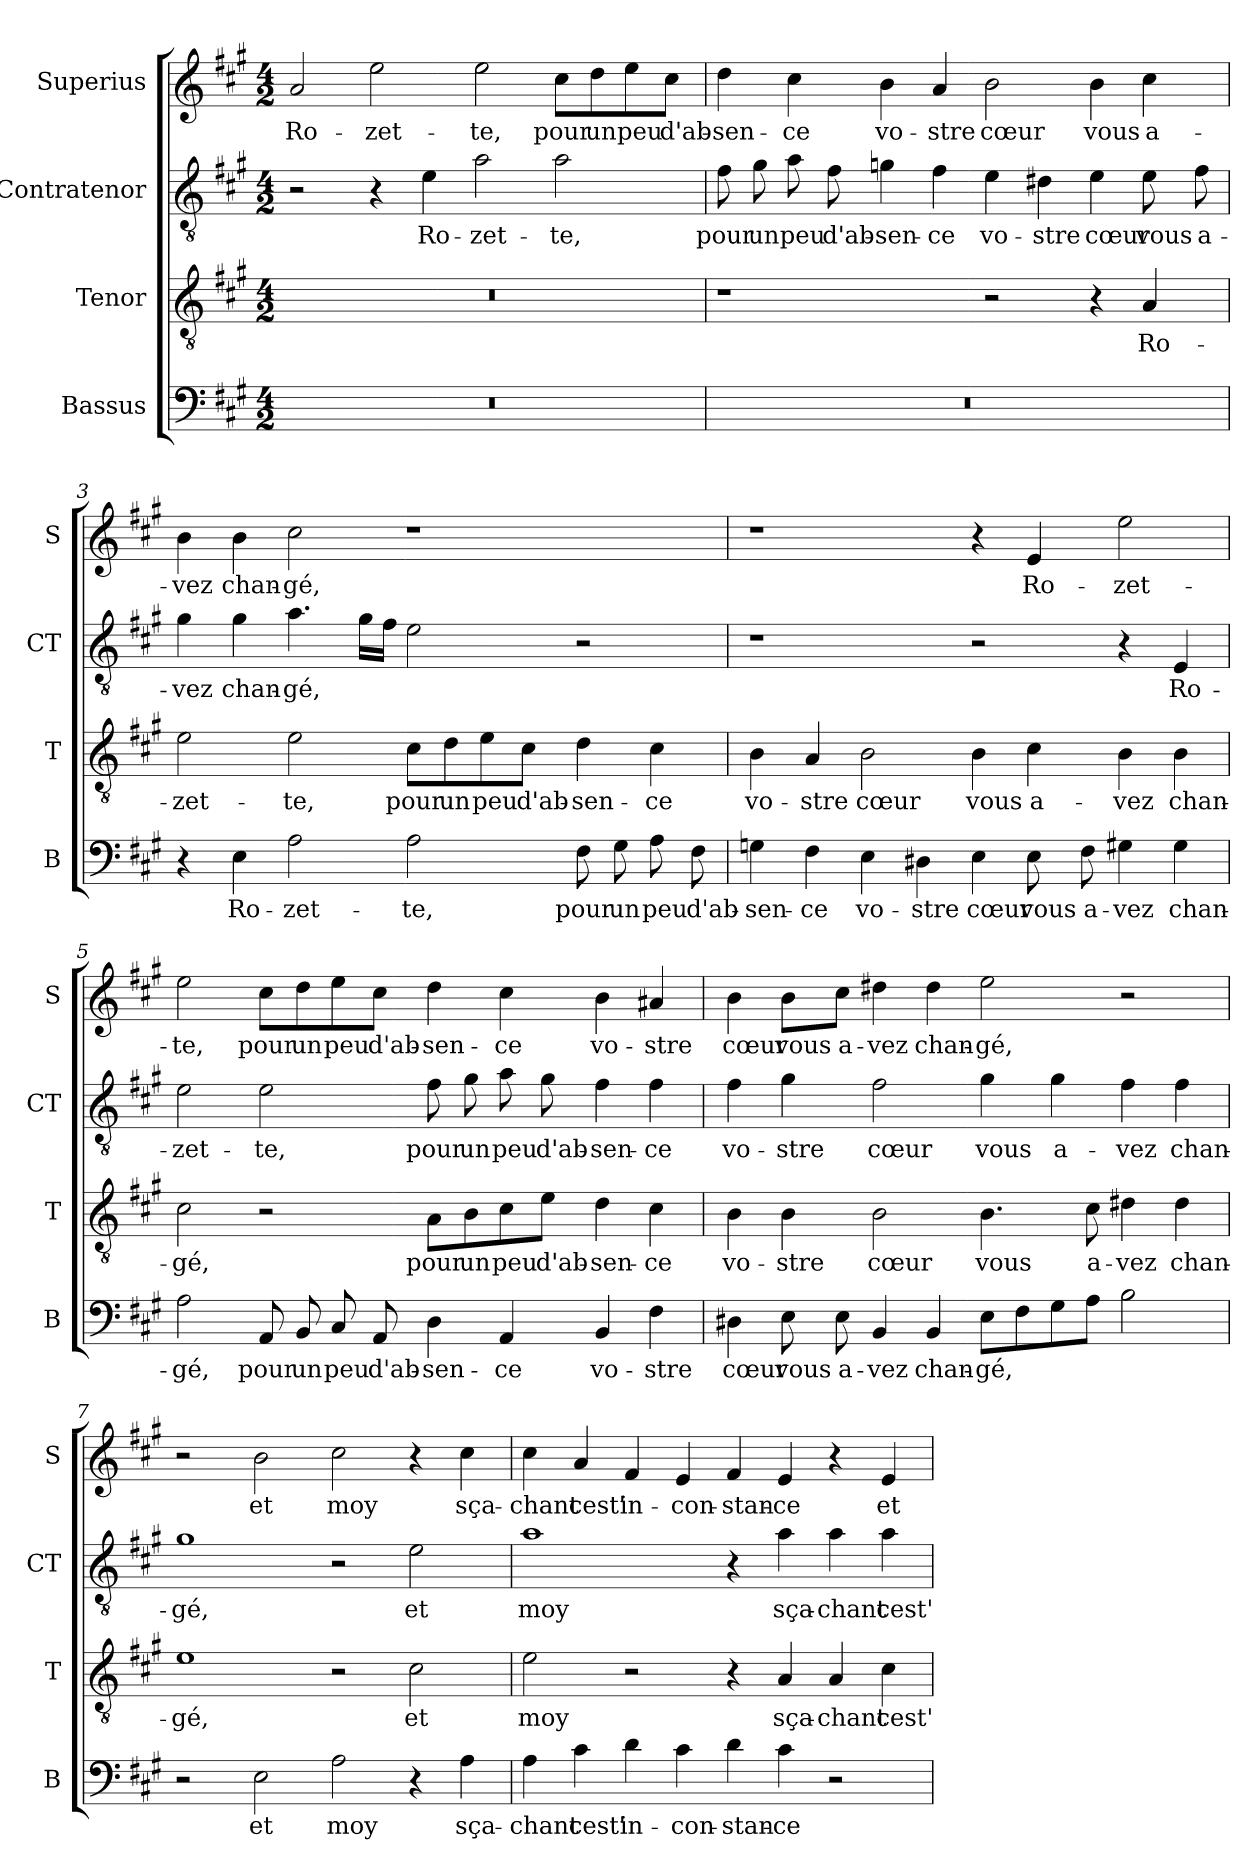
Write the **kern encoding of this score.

**kern	**text	**kern	**text	**kern	**text	**kern	**text
*part4	*part4	*part3	*part3	*part2	*part2	*part1	*part1
*staff4	*staff4	*staff3	*staff3	*staff2	*staff2	*staff1	*staff1
*I"Bassus	*	*I"Tenor	*	*I"Contratenor	*	*I"Superius	*
*I'B	*	*I'T	*	*I'CT	*	*I'S	*
*clefF4	*	*clefGv2	*	*clefGv2	*	*clefG2	*
*k[f#c#g#]	*	*k[f#c#g#]	*	*k[f#c#g#]	*	*k[f#c#g#]	*
*A:	*	*A:	*	*A:	*	*A:	*
*M4/2	*	*M4/2	*	*M4/2	*	*M4/2	*
=1	=1	=1	=1	=1	=1	=1	=1
!	!	!	!	!	!	!	!LO:LY:b
0r	.	0r	.	2r	.	2a/	Ro-
!	!	!	!	!	!	!	!LO:LY:b
.	.	.	.	4r	.	2ee\	-zet-
!	!	!	!	!	!LO:LY:b	!	!
.	.	.	.	4e\	Ro-	.	.
!	!	!	!	!	!LO:LY:b	!	!LO:LY:b
.	.	.	.	2a\	-zet-	2ee\	-te,
!	!	!	!	!	!LO:LY:b	!	!LO:LY:b
.	.	.	.	2a\	-te,	8cc#\L	pour
!	!	!	!	!	!	!	!LO:LY:b
.	.	.	.	.	.	8dd\	un
!	!	!	!	!	!	!	!LO:LY:b
.	.	.	.	.	.	8ee\	peu
!	!	!	!	!	!	!	!LO:LY:b
.	.	.	.	.	.	8cc#\J	d'ab-
=2	=2	=2	=2	=2	=2	=2	=2
!	!	!	!	!	!LO:LY:b	!	!LO:LY:b
0r	.	1r	.	8f#\	pour	4dd\	-sen-
!	!	!	!	!	!LO:LY:b	!	!
.	.	.	.	8g#\	un	.	.
!	!	!	!	!	!LO:LY:b	!	!LO:LY:b
.	.	.	.	8a\	peu	4cc#\	-ce
!	!	!	!	!	!LO:LY:b	!	!
.	.	.	.	8f#\	d'ab-	.	.
!	!	!	!	!	!LO:LY:b	!	!LO:LY:b
.	.	.	.	4gn\	-sen-	4b\	vo-
!	!	!	!	!	!LO:LY:b	!	!LO:LY:b
.	.	.	.	4f#\	-ce	4a/	-stre
!	!	!	!	!	!LO:LY:b	!	!LO:LY:b
.	.	2r	.	4e\	vo-	2b\	cœur
!	!	!	!	!	!LO:LY:b	!	!
.	.	.	.	4d#X\	-stre	.	.
!	!	!	!	!	!LO:LY:b	!	!LO:LY:b
.	.	4r	.	4e\	cœur	4b\	vous
!	!	!	!LO:LY:b	!	!LO:LY:b	!	!LO:LY:b
.	.	4A/	Ro-	8e\	vous	4cc#\	a-
!	!	!	!	!	!LO:LY:b	!	!
.	.	.	.	8f#\	a-	.	.
!!LO:LB:g=z
=3	=3	=3	=3	=3	=3	=3	=3
!	!	!	!LO:LY:b	!	!LO:LY:b	!	!LO:LY:b
4r	.	2e\	-zet-	4g#\	-vez	4b\	-vez
!	!LO:LY:b	!	!	!	!LO:LY:b	!	!LO:LY:b
4E\	Ro-	.	.	4g#\	chan-	4b\	chan-
!	!LO:LY:b	!	!LO:LY:b	!	!LO:LY:b	!	!LO:LY:b
2A\	-zet-	2e\	-te,	4.a\	-gé,	2cc#\	-gé,
.	.	.	.	16g#\LL	.	.	.
.	.	.	.	16f#\JJ	.	.	.
!	!LO:LY:b	!	!LO:LY:b	!	!	!	!
2A\	-te,	8c#\L	pour	2e\	.	1r	.
!	!	!	!LO:LY:b	!	!	!	!
.	.	8d\	un	.	.	.	.
!	!	!	!LO:LY:b	!	!	!	!
.	.	8e\	peu	.	.	.	.
!	!	!	!LO:LY:b	!	!	!	!
.	.	8c#\J	d'ab-	.	.	.	.
!	!LO:LY:b	!	!LO:LY:b	!	!	!	!
8F#\	pour	4d\	-sen-	2r	.	.	.
!	!LO:LY:b	!	!	!	!	!	!
8G#\	un	.	.	.	.	.	.
!	!LO:LY:b	!	!LO:LY:b	!	!	!	!
8A\	peu	4c#\	-ce	.	.	.	.
!	!LO:LY:b	!	!	!	!	!	!
8F#\	d'ab-	.	.	.	.	.	.
=4	=4	=4	=4	=4	=4	=4	=4
!	!LO:LY:b	!	!LO:LY:b	!	!	!	!
4Gn\	-sen-	4B\	vo-	1r	.	1r	.
!	!LO:LY:b	!	!LO:LY:b	!	!	!	!
4F#\	-ce	4A/	-stre	.	.	.	.
!	!LO:LY:b	!	!LO:LY:b	!	!	!	!
4E\	vo-	2B\	cœur	.	.	.	.
!	!LO:LY:b	!	!	!	!	!	!
4D#X\	-stre	.	.	.	.	.	.
!	!LO:LY:b	!	!LO:LY:b	!	!	!	!
4E\	cœur	4B\	vous	2r	.	4r	.
!	!LO:LY:b	!	!LO:LY:b	!	!	!	!LO:LY:b
8E\	vous	4c#\	a-	.	.	4e/	Ro-
!	!LO:LY:b	!	!	!	!	!	!
8F#\	a-	.	.	.	.	.	.
!	!LO:LY:b	!	!LO:LY:b	!	!	!	!LO:LY:b
4G#X\	-vez	4B\	-vez	4r	.	2ee\	-zet-
!	!LO:LY:b	!	!LO:LY:b	!	!LO:LY:b	!	!
4G#\	chan-	4B\	chan-	4E/	Ro-	.	.
!!LO:LB:g=z
=5	=5	=5	=5	=5	=5	=5	=5
!	!LO:LY:b	!	!LO:LY:b	!	!LO:LY:b	!	!LO:LY:b
2A\	-gé,	2c#\	-gé,	2e\	-zet-	2ee\	-te,
!	!LO:LY:b	!	!	!	!LO:LY:b	!	!LO:LY:b
8AA/	pour	2r	.	2e\	-te,	8cc#\L	pour
!	!LO:LY:b	!	!	!	!	!	!LO:LY:b
8BB/	un	.	.	.	.	8dd\	un
!	!LO:LY:b	!	!	!	!	!	!LO:LY:b
8C#/	peu	.	.	.	.	8ee\	peu
!	!LO:LY:b	!	!	!	!	!	!LO:LY:b
8AA/	d'ab-	.	.	.	.	8cc#\J	d'ab-
!	!LO:LY:b	!	!LO:LY:b	!	!LO:LY:b	!	!LO:LY:b
4D\	-sen-	8A\L	pour	8f#\	pour	4dd\	-sen-
!	!	!	!LO:LY:b	!	!LO:LY:b	!	!
.	.	8B\	un	8g#\	un	.	.
!	!LO:LY:b	!	!LO:LY:b	!	!LO:LY:b	!	!LO:LY:b
4AA/	-ce	8c#\	peu	8a\	peu	4cc#\	-ce
!	!	!	!LO:LY:b	!	!LO:LY:b	!	!
.	.	8e\J	d'ab-	8g#\	d'ab-	.	.
!	!LO:LY:b	!	!LO:LY:b	!	!LO:LY:b	!	!LO:LY:b
4BB/	vo-	4d\	-sen-	4f#\	-sen-	4b\	vo-
!	!LO:LY:b	!	!LO:LY:b	!	!LO:LY:b	!	!LO:LY:b
4F#\	-stre	4c#\	-ce	4f#\	-ce	4a#X/	-stre
=6	=6	=6	=6	=6	=6	=6	=6
!	!LO:LY:b	!	!LO:LY:b	!	!LO:LY:b	!	!LO:LY:b
4D#X\	cœur	4B\	vo-	4f#\	vo-	4b\	cœur
!	!LO:LY:b	!	!LO:LY:b	!	!LO:LY:b	!	!LO:LY:b
8E\	vous	4B\	-stre	4g#\	-stre	8b\L	vous
!	!LO:LY:b	!	!	!	!	!	!LO:LY:b
8E\	a-	.	.	.	.	8cc#\J	a-
!	!LO:LY:b	!	!LO:LY:b	!	!LO:LY:b	!	!LO:LY:b
4BB/	-vez	2B\	cœur	2f#\	cœur	4dd#X\	-vez
!	!LO:LY:b	!	!	!	!	!	!LO:LY:b
4BB/	chan-	.	.	.	.	4dd#\	chan-
!	!LO:LY:b	!	!LO:LY:b	!	!LO:LY:b	!	!LO:LY:b
8E\L	-gé,	4.B\	vous	4g#\	vous	2ee\	-gé,
8F#\	.	.	.	.	.	.	.
!	!	!	!	!	!LO:LY:b	!	!
8G#\	.	.	.	4g#\	a-	.	.
!	!	!	!LO:LY:b	!	!	!	!
8A\J	.	8c#\	a-	.	.	.	.
!	!	!	!LO:LY:b	!	!LO:LY:b	!	!
2B\	.	4d#X\	-vez	4f#\	-vez	2r	.
!	!	!	!LO:LY:b	!	!LO:LY:b	!	!
.	.	4d#\	chan-	4f#\	chan-	.	.
!!LO:PB:g=z
=7	=7	=7	=7	=7	=7	=7	=7
!	!	!	!LO:LY:b	!	!LO:LY:b	!	!
2r	.	1e	-gé,	1g#	-gé,	2r	.
!	!LO:LY:b	!	!	!	!	!	!LO:LY:b
2E\	et	.	.	.	.	2b\	et
!	!LO:LY:b	!	!	!	!	!	!LO:LY:b
2A\	moy	2r	.	2r	.	2cc#\	moy
!	!	!	!LO:LY:b	!	!LO:LY:b	!	!
4r	.	2c#\	et	2e\	et	4r	.
!	!LO:LY:b	!	!	!	!	!	!LO:LY:b
4A\	sça-	.	.	.	.	4cc#\	sça-
=8	=8	=8	=8	=8	=8	=8	=8
!	!LO:LY:b	!	!LO:LY:b	!	!LO:LY:b	!	!LO:LY:b
4A\	-chant	2e\	moy	1a	moy	4cc#\	-chant
!	!LO:LY:b	!	!	!	!	!	!LO:LY:b
4c#\	cest'	.	.	.	.	4a/	cest'
!	!LO:LY:b	!	!	!	!	!	!LO:LY:b
4d\	in-	2r	.	.	.	4f#/	in-
!	!LO:LY:b	!	!	!	!	!	!LO:LY:b
4c#\	-con-	.	.	.	.	4e/	-con-
!	!LO:LY:b	!	!	!	!	!	!LO:LY:b
4d\	-stan-	4r	.	4r	.	4f#/	-stan-
!	!LO:LY:b	!	!LO:LY:b	!	!LO:LY:b	!	!LO:LY:b
4c#\	-ce	4A/	sça-	4a\	sça-	4e/	-ce
!	!	!	!LO:LY:b	!	!LO:LY:b	!	!
2r	.	4A/	-chant	4a\	-chant	4r	.
!	!	!	!LO:LY:b	!	!LO:LY:b	!	!LO:LY:b
.	.	4c#\	cest'	4a\	cest'	4e/	et
=	=	=	=	=	=	=	=
*-	*-	*-	*-	*-	*-	*-	*-
